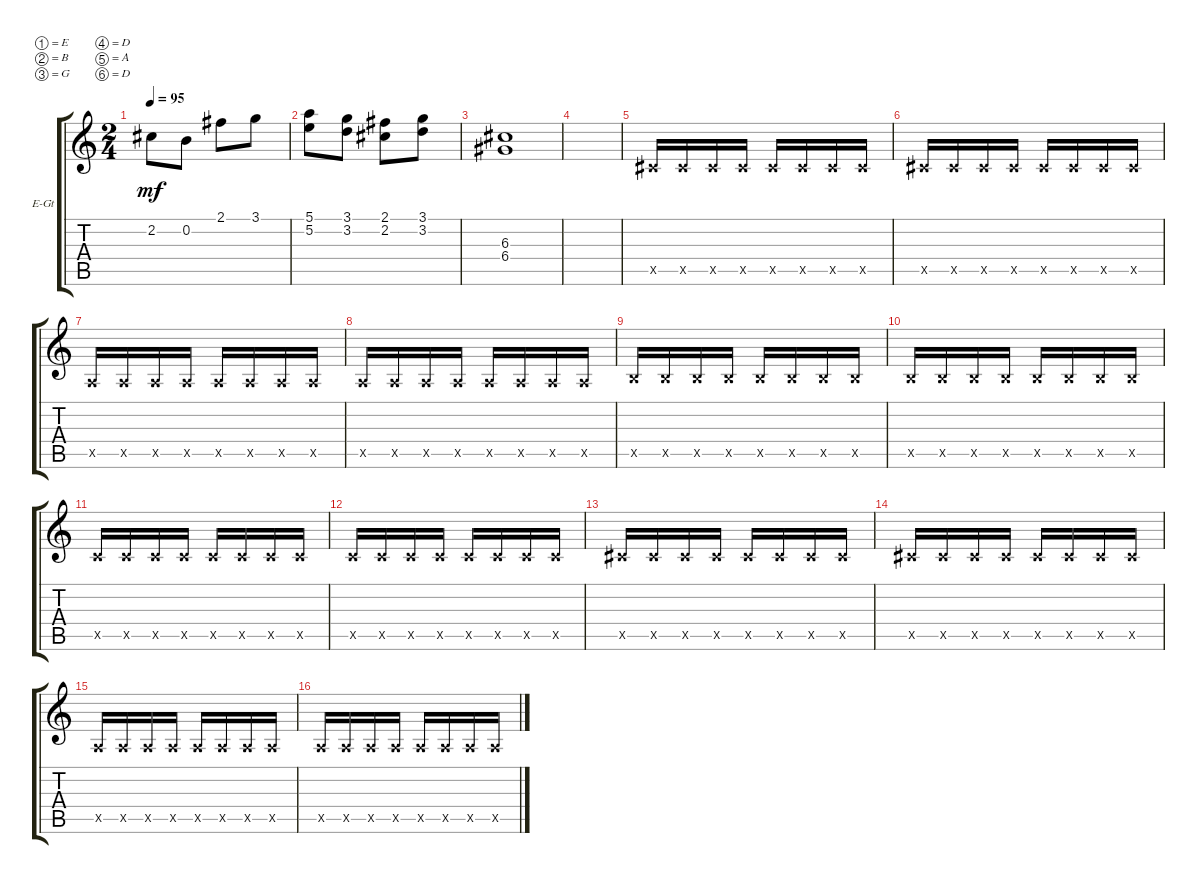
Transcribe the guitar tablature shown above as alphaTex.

\bracketExtendMode groupsimilarinstruments
\firstSystemTrackNameOrientation horizontal
\otherSystemsTrackNameOrientation horizontal
\track ("Electric Guitar" "E-Gt") {instrument overdrivenguitar}
\staff {score tabs}
\tuning (E4 B3 G3 D3 A2 D3)
\ts (2 4)
\tempo 95
\clef g2
\scale
0.333333
\ks c
2.2.8{dy mf} 0.2.8 2.1.8 3.1.8 |
\scale
0.333333 (5.1 5.2).8 (3.1 3.2).8 (2.1 2.2).8 (3.1 3.2).8 |
(6.4 6.3).1 |
|
4.5{x}.16 4.5{x}.16 4.5{x}.16 4.5{x}.16 4.5{x}.16 4.5{x}.16 4.5{x}.16 4.5{x}.16 |
4.5{x}.16 4.5{x}.16 4.5{x}.16 4.5{x}.16 4.5{x}.16 4.5{x}.16 4.5{x}.16 4.5{x}.16 |
0.5{x}.16 0.5{x}.16 0.5{x}.16 0.5{x}.16 0.5{x}.16 0.5{x}.16 0.5{x}.16 0.5{x}.16 |
0.5{x}.16 0.5{x}.16 0.5{x}.16 0.5{x}.16 0.5{x}.16 0.5{x}.16 0.5{x}.16 0.5{x}.16 |
2.5{x}.16 2.5{x}.16 2.5{x}.16 2.5{x}.16 2.5{x}.16 2.5{x}.16 2.5{x}.16 2.5{x}.16 |
2.5{x}.16 2.5{x}.16 2.5{x}.16 2.5{x}.16 2.5{x}.16 2.5{x}.16 2.5{x}.16 2.5{x}.16 |
3.5{x}.16 3.5{x}.16 3.5{x}.16 3.5{x}.16 3.5{x}.16 3.5{x}.16 3.5{x}.16 3.5{x}.16 |
3.5{x}.16 3.5{x}.16 3.5{x}.16 3.5{x}.16 3.5{x}.16 3.5{x}.16 3.5{x}.16 3.5{x}.16 |
4.5{x}.16 4.5{x}.16 4.5{x}.16 4.5{x}.16 4.5{x}.16 4.5{x}.16 4.5{x}.16 4.5{x}.16 |
4.5{x}.16 4.5{x}.16 4.5{x}.16 4.5{x}.16 4.5{x}.16 4.5{x}.16 4.5{x}.16 4.5{x}.16 |
0.5{x}.16 0.5{x}.16 0.5{x}.16 0.5{x}.16 0.5{x}.16 0.5{x}.16 0.5{x}.16 0.5{x}.16 |
0.5{x}.16 0.5{x}.16 0.5{x}.16 0.5{x}.16 0.5{x}.16 0.5{x}.16 0.5{x}.16 0.5{x}.16
